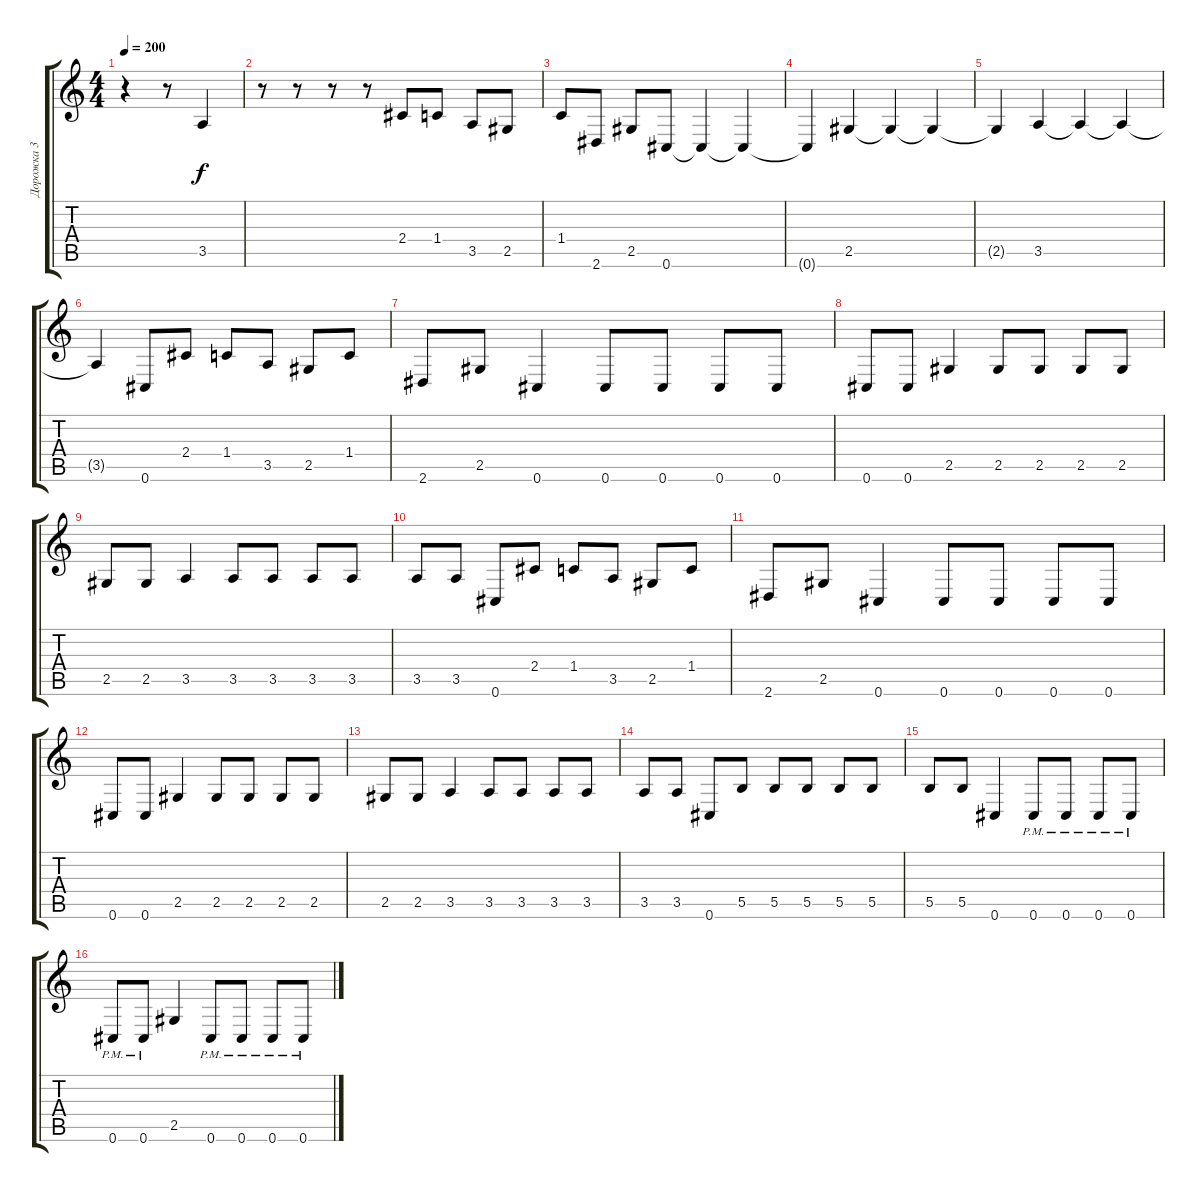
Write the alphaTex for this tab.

\track ("Дорожка 3" "Дорожка 3") {instrument electricbassfinger}
\staff {score tabs}
\tuning (Db4 Ab3 E3 B2 Gb2 Db2) {hide}
\ts (4 4)
\tempo 200
\clef g2
\ks c
r.4{dy f} r.8 3.5.4 |
r.8 r.8 r.8 r.8 2.4.8 1.4.8 3.5.8 2.5.8 |
1.4.8 2.6.8 2.5.8 0.6.8 0.6{t}.4 0.6{t}.4 |
0.6{t}.4 2.5.4 2.5{t}.4 2.5{t}.4 |
2.5{t}.4 3.5.4 3.5{t}.4 3.5{t}.4 |
3.5{t}.4 0.6.8 2.4.8 1.4.8 3.5.8 2.5.8 1.4.8 |
2.6.8 2.5.8 0.6.4 0.6.8 0.6.8 0.6.8 0.6.8 |
0.6.8 0.6.8 2.5.4 2.5.8 2.5.8 2.5.8 2.5.8 |
2.5.8 2.5.8 3.5.4 3.5.8 3.5.8 3.5.8 3.5.8 |
3.5.8 3.5.8 0.6.8 2.4.8 1.4.8 3.5.8 2.5.8 1.4.8 |
2.6.8 2.5.8 0.6.4 0.6.8 0.6.8 0.6.8 0.6.8 |
0.6.8 0.6.8 2.5.4 2.5.8 2.5.8 2.5.8 2.5.8 |
2.5.8 2.5.8 3.5.4 3.5.8 3.5.8 3.5.8 3.5.8 |
3.5.8 3.5.8 0.6.8 5.5.8 5.5.8 5.5.8 5.5.8 5.5.8 |
5.5.8 5.5.8 0.6.4 0.6{pm}.8 0.6{pm}.8 0.6{pm}.8 0.6{pm}.8 |
0.6{pm}.8 0.6{pm}.8 2.5.4 0.6{pm}.8 0.6{pm}.8 0.6{pm}.8 0.6{pm}.8
